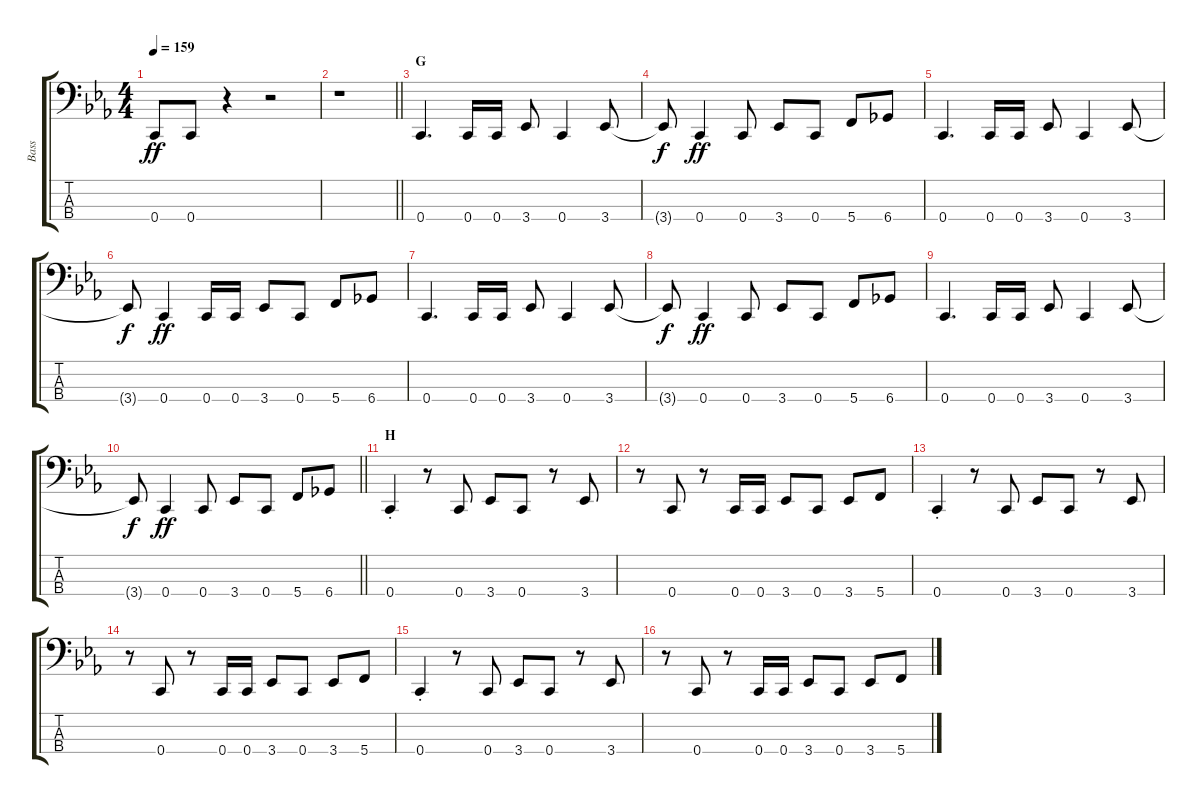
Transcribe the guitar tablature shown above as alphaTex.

\track ("Bass" "Bass") {instrument electricbassfinger}
\staff {score tabs}
\tuning (F2 C2 G1 C1) {hide}
\ts (4 4)
\tempo 159
\clef f4
\ks eb
0.4.8{dy ff} 0.4.8 r.4 r.2 |
\barLineRight lightlight
r.1 |
\section ("" "G")
0.4.4{d} 0.4.16 0.4.16 3.4.8 0.4.4 3.4.8 |
3.4{t}.8{dy f} 0.4.4{dy ff} 0.4.8 3.4.8 0.4.8 5.4.8 6.4.8 |
0.4.4{d} 0.4.16 0.4.16 3.4.8 0.4.4 3.4.8 |
3.4{t}.8{dy f} 0.4.4{dy ff} 0.4.16 0.4.16 3.4.8 0.4.8 5.4.8 6.4.8 |
0.4.4{d} 0.4.16 0.4.16 3.4.8 0.4.4 3.4.8 |
3.4{t}.8{dy f} 0.4.4{dy ff} 0.4.8 3.4.8 0.4.8 5.4.8 6.4.8 |
0.4.4{d} 0.4.16 0.4.16 3.4.8 0.4.4 3.4.8 |
\barLineRight lightlight
3.4{t}.8{dy f} 0.4.4{dy ff} 0.4.8 3.4.8 0.4.8 5.4.8 6.4.8 |
\section ("" "H")
0.4{st}.4 r.8 0.4.8 3.4.8 0.4.8 r.8 3.4.8 |
r.8 0.4.8 r.8 0.4.16 0.4.16 3.4.8 0.4.8 3.4.8 5.4.8 |
0.4{st}.4 r.8 0.4.8 3.4.8 0.4.8 r.8 3.4.8 |
r.8 0.4.8 r.8 0.4.16 0.4.16 3.4.8 0.4.8 3.4.8 5.4.8 |
0.4{st}.4 r.8 0.4.8 3.4.8 0.4.8 r.8 3.4.8 |
r.8 0.4.8 r.8 0.4.16 0.4.16 3.4.8 0.4.8 3.4.8 5.4.8
